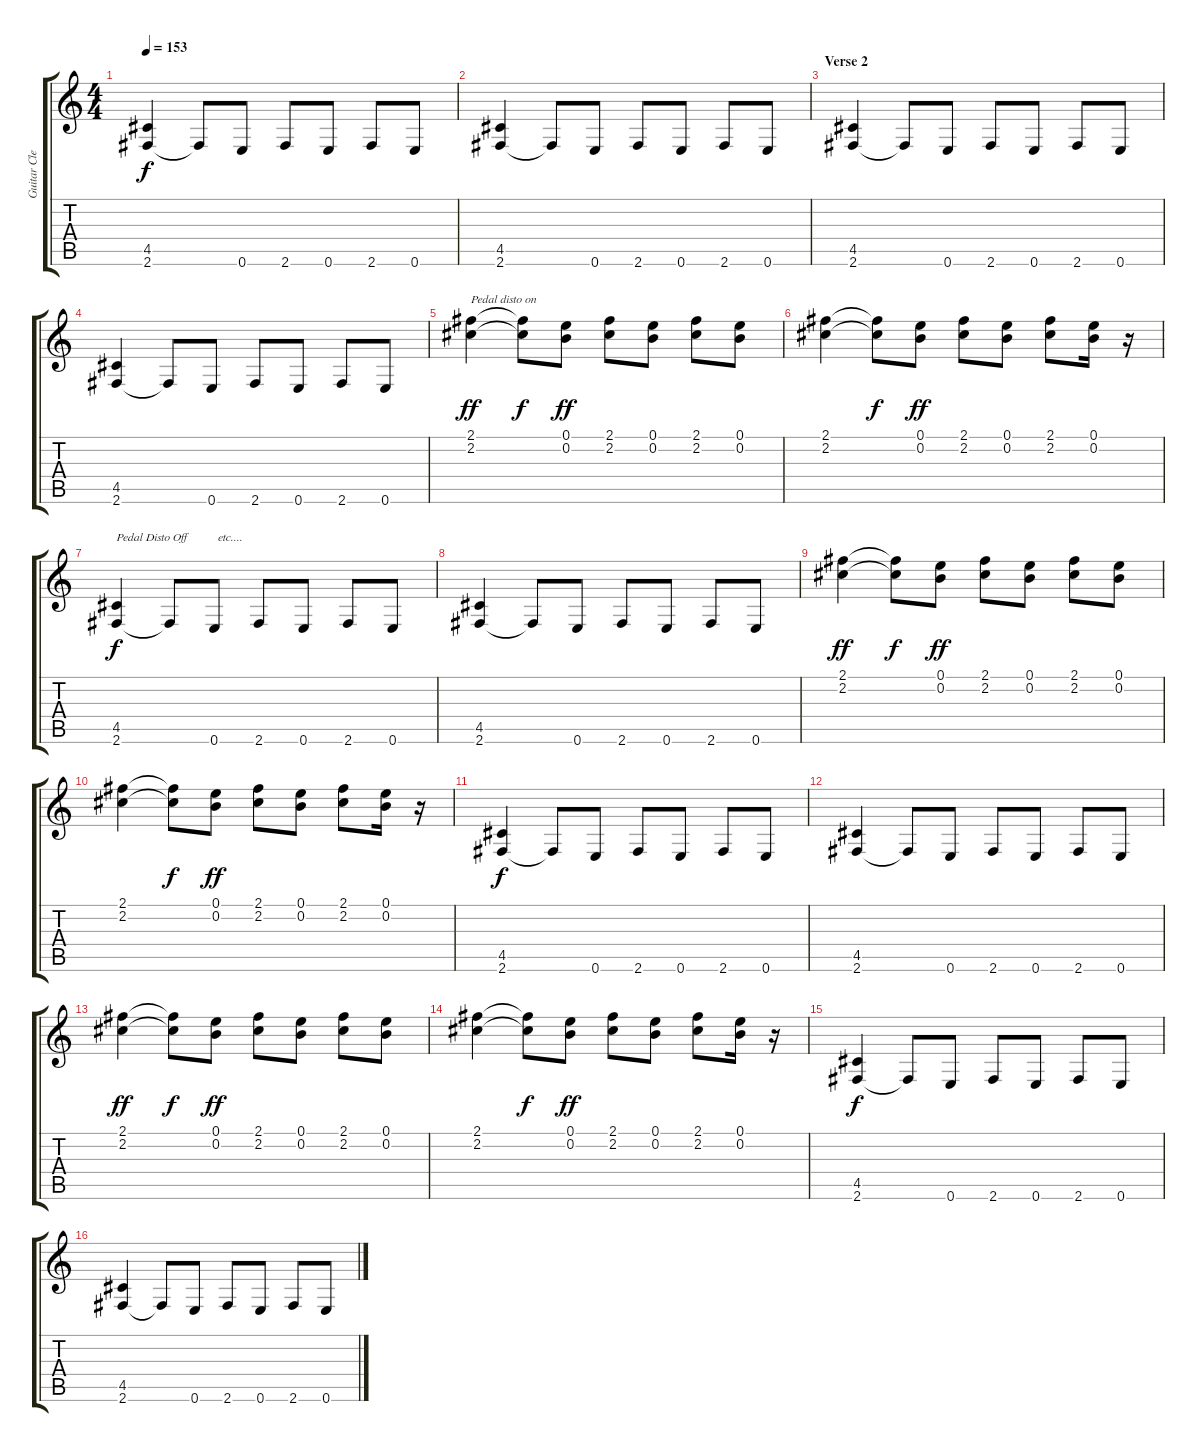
\track ("Guitar Clean/sat" "Guitar Cle") {instrument electricguitarclean}
\staff {score tabs}
\tuning (E4 B3 G3 D3 A2 E2) {hide}
\ts (4 4)
\tempo 153
\clef g2
\ks c
(4.5 2.6).4{dy f} 2.6{t}.8 0.6.8 2.6.8 0.6.8 2.6.8 0.6.8 |
(4.5 2.6).4 2.6{t}.8 0.6.8 2.6.8 0.6.8 2.6.8 0.6.8 |
\section ("" "Verse 2")
(4.5 2.6).4 2.6{t}.8 0.6.8 2.6.8 0.6.8 2.6.8 0.6.8 |
(4.5 2.6).4 2.6{t}.8 0.6.8 2.6.8 0.6.8 2.6.8 0.6.8 |
(2.1 2.2).4{txt "Pedal disto on" dy ff volume 14 instrument overdrivenguitar} (2.1{t} 2.2{t}).8{dy f} (0.1 0.2).8{dy ff} (2.1 2.2).8 (0.1 0.2).8 (2.1 2.2).8 (0.1 0.2).8 |
(2.1 2.2).4 (2.1{t} 2.2{t}).8{dy f} (0.1 0.2).8{dy ff} (2.1 2.2).8 (0.1 0.2).8 (2.1 2.2).8 (0.1 0.2).16 r.16{volume 13 instrument electricguitarclean} |
(4.5 2.6).4{txt "Pedal Disto Off          etc...." dy f} 2.6{t}.8 0.6.8 2.6.8 0.6.8 2.6.8 0.6.8 |
(4.5 2.6).4 2.6{t}.8 0.6.8 2.6.8 0.6.8 2.6.8 0.6.8 |
(2.1 2.2).4{dy ff volume 14 instrument overdrivenguitar} (2.1{t} 2.2{t}).8{dy f} (0.1 0.2).8{dy ff} (2.1 2.2).8 (0.1 0.2).8 (2.1 2.2).8 (0.1 0.2).8 |
(2.1 2.2).4 (2.1{t} 2.2{t}).8{dy f} (0.1 0.2).8{dy ff} (2.1 2.2).8 (0.1 0.2).8 (2.1 2.2).8 (0.1 0.2).16 r.16{volume 13 instrument electricguitarclean} |
(4.5 2.6).4{dy f} 2.6{t}.8 0.6.8 2.6.8 0.6.8 2.6.8 0.6.8 |
(4.5 2.6).4 2.6{t}.8 0.6.8 2.6.8 0.6.8 2.6.8 0.6.8 |
(2.1 2.2).4{dy ff volume 14 instrument overdrivenguitar} (2.1{t} 2.2{t}).8{dy f} (0.1 0.2).8{dy ff} (2.1 2.2).8 (0.1 0.2).8 (2.1 2.2).8 (0.1 0.2).8 |
(2.1 2.2).4 (2.1{t} 2.2{t}).8{dy f} (0.1 0.2).8{dy ff} (2.1 2.2).8 (0.1 0.2).8 (2.1 2.2).8 (0.1 0.2).16 r.16{volume 13 instrument electricguitarclean} |
(4.5 2.6).4{dy f} 2.6{t}.8 0.6.8 2.6.8 0.6.8 2.6.8 0.6.8 |
(4.5 2.6).4 2.6{t}.8 0.6.8 2.6.8 0.6.8 2.6.8 0.6.8
